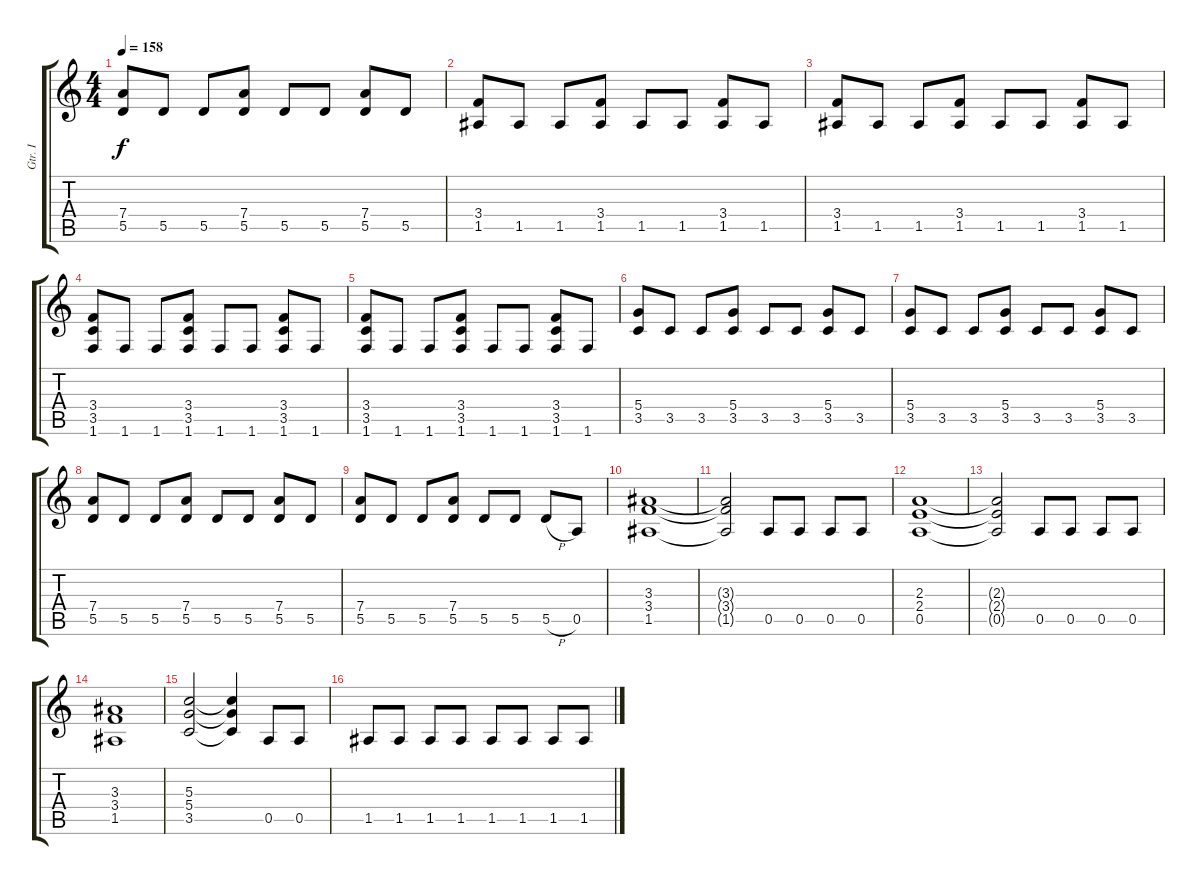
\track ("Gtr. I" "Gtr. I") {instrument distortionguitar}
\staff {score tabs}
\tuning (E4 B3 G3 D3 A2 E2) {hide}
\ts (4 4)
\tempo 158
\clef g2
\ks c
(7.4 5.5).8{dy f} 5.5.8 5.5.8 (7.4 5.5).8 5.5.8 5.5.8 (7.4 5.5).8 5.5.8 |
(3.4 1.5).8 1.5.8 1.5.8 (3.4 1.5).8 1.5.8 1.5.8 (3.4 1.5).8 1.5.8 |
(3.4 1.5).8 1.5.8 1.5.8 (3.4 1.5).8 1.5.8 1.5.8 (3.4 1.5).8 1.5.8 |
(3.4 3.5 1.6).8 1.6.8 1.6.8 (3.4 3.5 1.6).8 1.6.8 1.6.8 (3.4 3.5 1.6).8 1.6.8 |
(3.4 3.5 1.6).8 1.6.8 1.6.8 (3.4 3.5 1.6).8 1.6.8 1.6.8 (3.4 3.5 1.6).8 1.6.8 |
(5.4 3.5).8 3.5.8 3.5.8 (5.4 3.5).8 3.5.8 3.5.8 (5.4 3.5).8 3.5.8 |
(5.4 3.5).8 3.5.8 3.5.8 (5.4 3.5).8 3.5.8 3.5.8 (5.4 3.5).8 3.5.8 |
(7.4 5.5).8 5.5.8 5.5.8 (7.4 5.5).8 5.5.8 5.5.8 (7.4 5.5).8 5.5.8 |
(7.4 5.5).8 5.5.8 5.5.8 (7.4 5.5).8 5.5.8 5.5.8 5.5{h}.8 0.5.8 |
(3.3 3.4 1.5).1 |
(3.3{t} 3.4{t} 1.5{t}).2 0.5.8 0.5.8 0.5.8 0.5.8 |
(2.3 2.4 0.5).1 |
(2.3{t} 2.4{t} 0.5{t}).2 0.5.8 0.5.8 0.5.8 0.5.8 |
(3.3 3.4 1.5).1 |
(5.3 5.4 3.5).2 (5.3{t} 5.4{t} 3.5{t}).4 0.5.8 0.5.8 |
1.5.8 1.5.8 1.5.8 1.5.8 1.5.8 1.5.8 1.5.8 1.5.8
